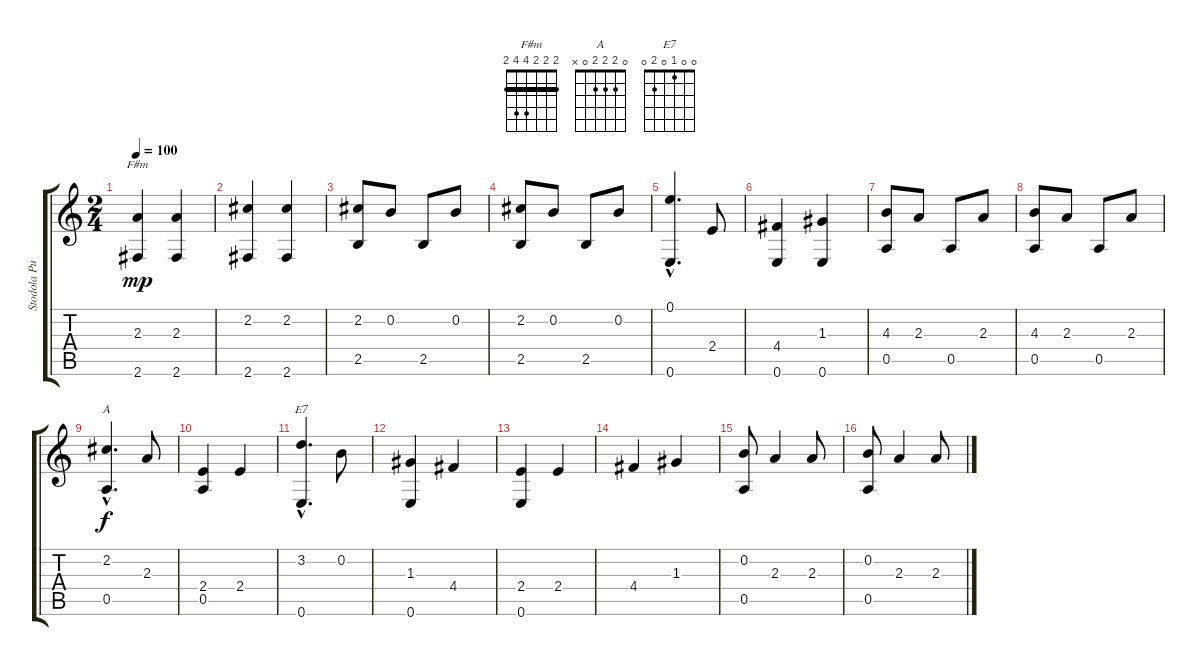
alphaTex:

\track ("Stodola Pumpa - Tancuj" "Stodola Pu") {instrument acousticguitarnylon}
\staff {score tabs}
\tuning (E4 B3 G3 D3 A2 E2) {hide}
\chord ("F#m" 2 2 2 4 4 2) {barre 2}
\chord ("A" 0 2 2 2 0 x)
\chord ("E7" 0 0 1 0 2 0)
\ts (2 4)
\tempo 100
\clef g2
\ks c
(2.3 2.6).4{ch "F#m" dy mp} (2.3 2.6).4 |
(2.2 2.6).4 (2.2 2.6).4 |
(2.2 2.5).8 0.2.8 2.5.8 0.2.8 |
(2.2 2.5).8 0.2.8 2.5.8 0.2.8 |
(0.1{hac} 0.6).4{d} 2.4.8 |
(4.4 0.6).4 (1.3 0.6).4 |
(4.3 0.5).8 2.3.8 0.5.8 2.3.8 |
(4.3 0.5).8 2.3.8 0.5.8 2.3.8 |
(2.2{hac} 0.5{hac}).4{d ch "A" dy f} 2.3.8 |
(2.4 0.5).4 2.4.4 |
(3.2{hac} 0.6{hac}).4{d ch "E7"} 0.2.8 |
(1.3 0.6).4 4.4.4 |
(2.4 0.6).4 2.4.4 |
4.4.4 1.3.4 |
(0.2 0.5).8 2.3.4 2.3.8 |
(0.2 0.5).8 2.3.4 2.3.8
